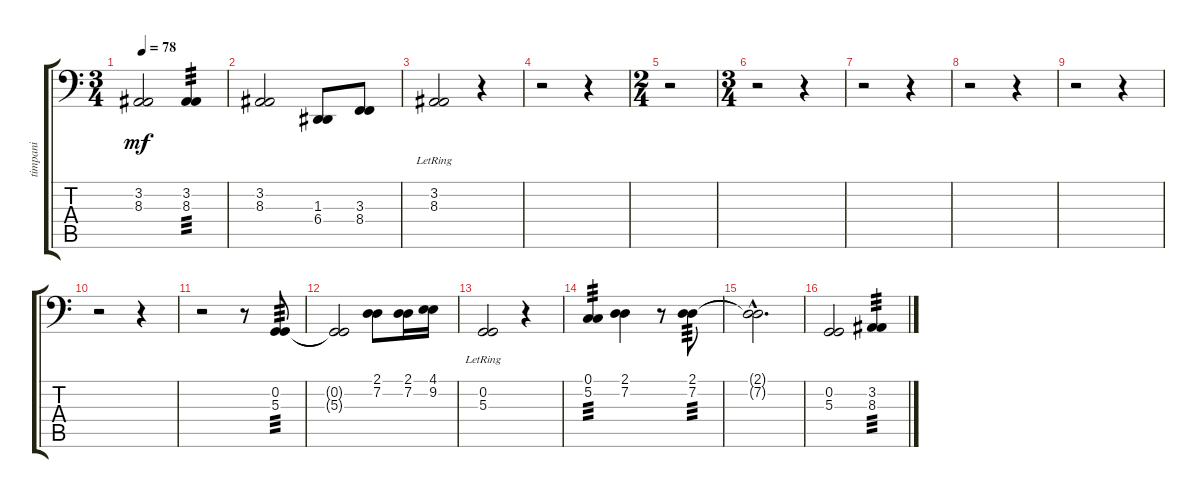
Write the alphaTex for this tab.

\track ("timpani" "timpani") {instrument timpani}
\staff {score tabs}
\tuning (C3 G2 D2 A1 E1 B0) {hide}
\ts (3 4)
\tempo 78
\clef f4
\ks c
(3.2 8.3).2{dy mf} (3.2 8.3).4{tp 3} |
(3.2 8.3).2 (1.3 6.4).8 (3.3 8.4).8 |
(3.2{lr} 8.3{lr}).2 r.4 |
r.2 r.4 |
\ts (2 4)
r.2 |
\ts (3 4)
r.2 r.4 |
r.2 r.4 |
r.2 r.4 |
r.2 r.4 |
r.2 r.4 |
r.2 r.8 (0.2 5.3).8{tp 3} |
(0.2{t} 5.3{t}).2 (2.1 7.2).8 (2.1 7.2).16 (4.1 9.2).16 |
(0.2{lr} 5.3{lr}).2 r.4 |
(0.1 5.2).4{tp 3} (2.1 7.2).4 r.8 (2.1 7.2).8{tp 3} |
(2.1{hac t} 7.2{hac t}).2{d} |
(0.2 5.3).2 (3.2 8.3).4{tp 3}
